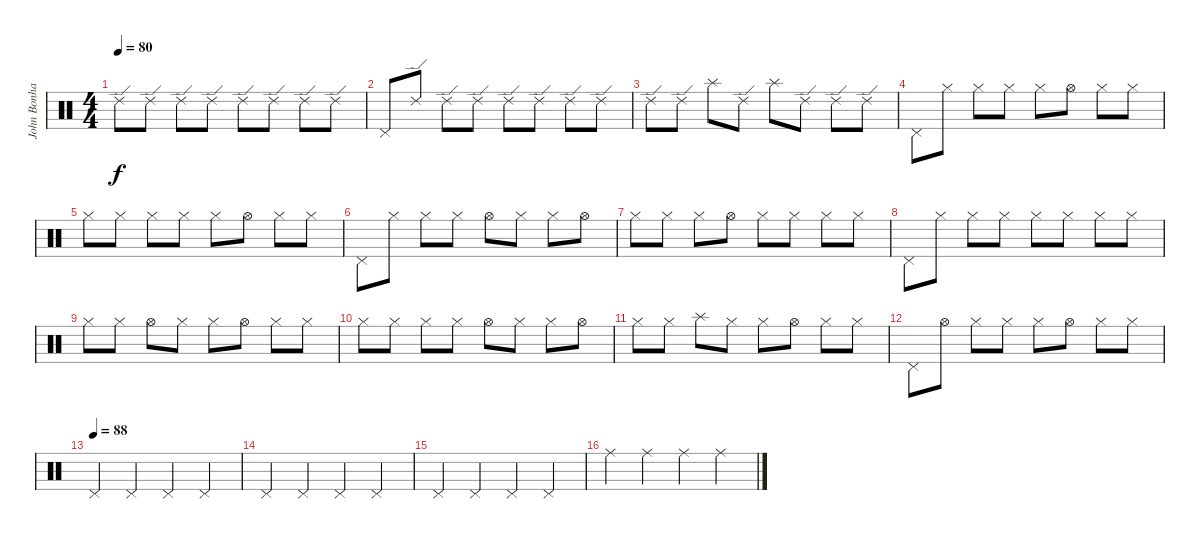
\track ("John Bonham" "John Bonha") {instrument percussion}
\staff {score}
\articulation defaults
\ts (4 4)
\tempo 80
\clef neutral
\ks c "Ride (edge) 2".8{dy f} "Ride (edge) 2".8 "Ride (edge) 2".8 "Ride (edge) 2".8 "Ride (edge) 2".8 "Ride (edge) 2".8 "Ride (edge) 2".8 "Ride (edge) 2".8
|
"Pedal Hi-Hat (hit)".8 "Ride (edge) 2".8 "Ride (edge) 2".8 "Ride (edge) 2".8 "Ride (edge) 2".8 "Ride (edge) 2".8 "Ride (edge) 2".8 "Ride (edge) 2".8 |
"Ride (edge) 2".8 "Ride (edge) 2".8 "Splash (hit)".8 "Ride (edge) 2".8 "Splash (hit)".8 "Ride (edge) 2".8 "Ride (edge) 2".8 "Ride (edge) 2".8 |
"Pedal Hi-Hat (hit)".8 "Hi-Hat (closed)".8 "Hi-Hat (closed)".8 "Hi-Hat (closed)".8 "Hi-Hat (closed)".8 "Hi-Hat (open)".8 "Hi-Hat (closed)".8 "Hi-Hat (closed)".8 |
"Hi-Hat (closed)".8 "Hi-Hat (closed)".8 "Hi-Hat (closed)".8 "Hi-Hat (closed)".8 "Hi-Hat (closed)".8 "Hi-Hat (open)".8 "Hi-Hat (closed)".8 "Hi-Hat (closed)".8 |
"Pedal Hi-Hat (hit)".8 "Hi-Hat (closed)".8 "Hi-Hat (closed)".8 "Hi-Hat (closed)".8 "Hi-Hat (open)".8 "Hi-Hat (closed)".8 "Hi-Hat (closed)".8 "Hi-Hat (open)".8 |
"Hi-Hat (closed)".8 "Hi-Hat (closed)".8 "Hi-Hat (closed)".8 "Hi-Hat (open)".8 "Hi-Hat (closed)".8 "Hi-Hat (closed)".8 "Hi-Hat (closed)".8 "Hi-Hat (closed)".8 |
"Pedal Hi-Hat (hit)".8 "Hi-Hat (closed)".8 "Hi-Hat (closed)".8 "Hi-Hat (closed)".8 "Hi-Hat (closed)".8 "Hi-Hat (closed)".8 "Hi-Hat (closed)".8 "Hi-Hat (closed)".8 |
"Hi-Hat (closed)".8 "Hi-Hat (closed)".8 "Hi-Hat (open)".8 "Hi-Hat (closed)".8 "Hi-Hat (closed)".8 "Hi-Hat (open)".8 "Hi-Hat (closed)".8 "Hi-Hat (closed)".8 |
"Hi-Hat (closed)".8 "Hi-Hat (closed)".8 "Hi-Hat (closed)".8 "Hi-Hat (closed)".8 "Hi-Hat (open)".8 "Hi-Hat (closed)".8 "Hi-Hat (closed)".8 "Hi-Hat (open)".8 |
"Hi-Hat (closed)".8 "Hi-Hat (closed)".8 "Splash (hit)".8 "Hi-Hat (closed)".8 "Hi-Hat (closed)".8 "Hi-Hat (open)".8 "Hi-Hat (closed)".8 "Hi-Hat (closed)".8 |
"Pedal Hi-Hat (hit)".8 "Hi-Hat (open)".8 "Hi-Hat (closed)".8 "Hi-Hat (closed)".8 "Hi-Hat (closed)".8 "Hi-Hat (open)".8 "Hi-Hat (closed)".8 "Hi-Hat (closed)".8 |
\tempo (88)
"Pedal Hi-Hat (hit)".4 "Pedal Hi-Hat (hit)".4 "Pedal Hi-Hat (hit)".4 "Pedal Hi-Hat (hit)".4 |
"Pedal Hi-Hat (hit)".4 "Pedal Hi-Hat (hit)".4 "Pedal Hi-Hat (hit)".4 "Pedal Hi-Hat (hit)".4 |
"Pedal Hi-Hat (hit)".4 "Pedal Hi-Hat (hit)".4 "Pedal Hi-Hat (hit)".4 "Pedal Hi-Hat (hit)".4 |
"Ride (middle)".4 "Ride (middle)".4 "Ride (middle)".4 "Ride (middle)".4
